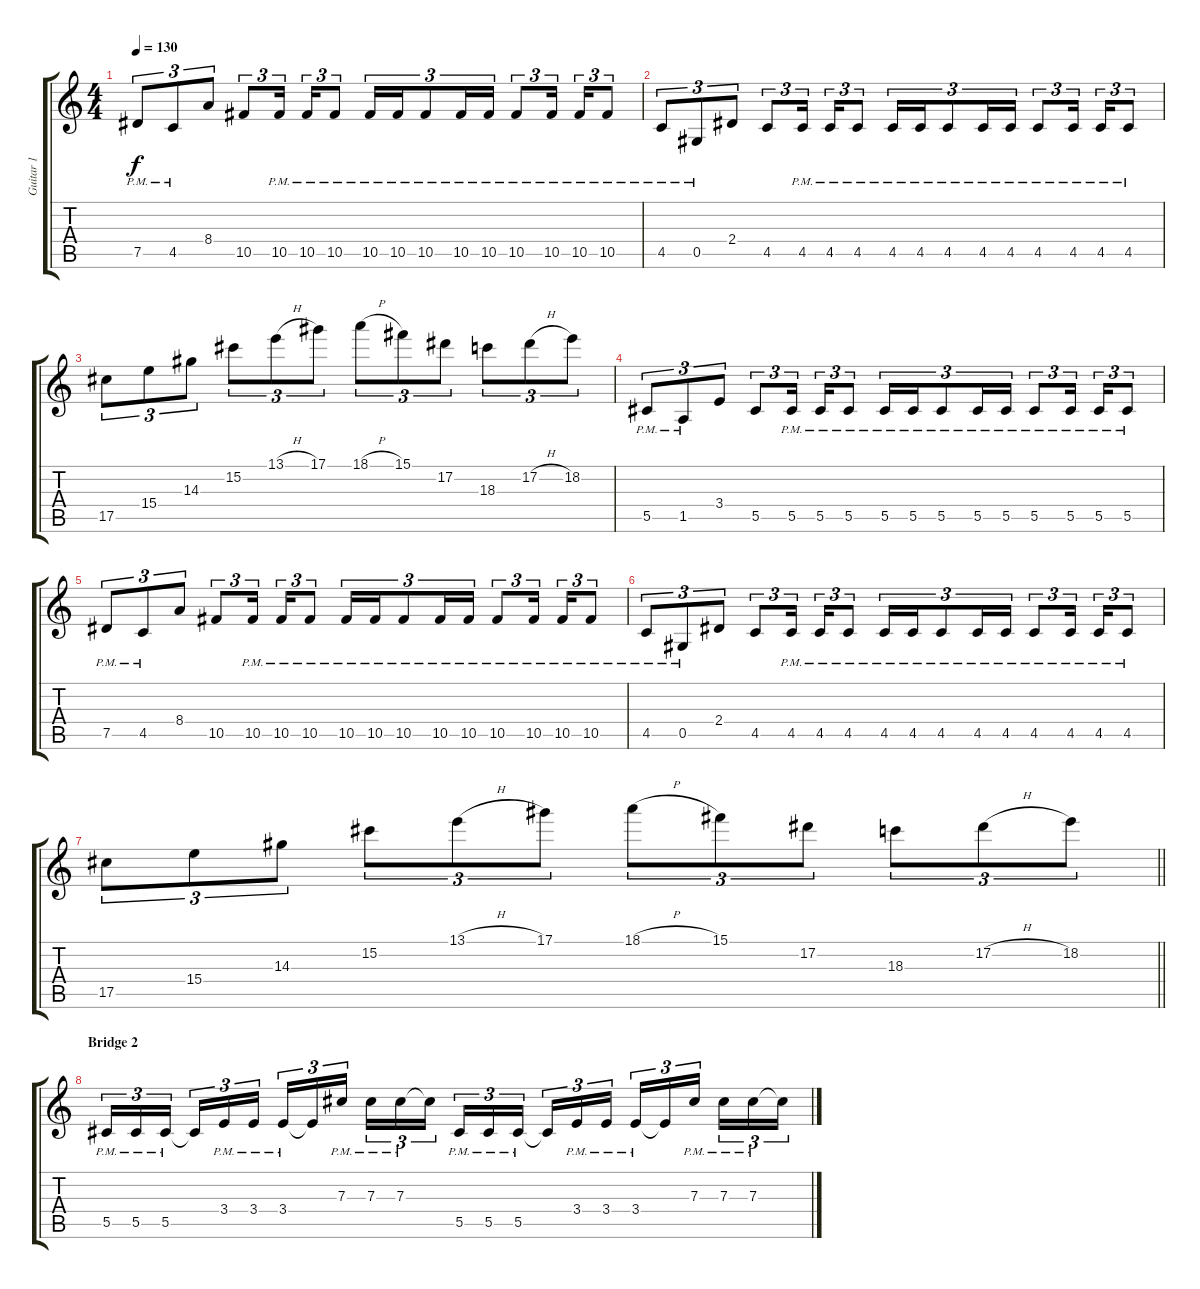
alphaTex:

\track ("Guitar 1" "Guitar 1") {instrument distortionguitar}
\staff {score tabs}
\tuning (Eb4 Bb3 Gb3 Db3 Ab2 Db2) {hide}
\ts (4 4)
\tempo 130
\clef g2
\ks c
7.5{pm}.8{tu (3 2) dy f} 4.5{pm}.8{tu (3 2)} 8.4.8{tu (3 2)} 10.5.8{tu (3 2)} 10.5{pm}.16{tu (3 2) beam splitsecondary} 10.5{pm}.16{tu (3 2)} 10.5{pm}.8{tu (3 2)} 10.5{pm}.16{tu (3 2)} 10.5{pm}.16{tu (3 2)} 10.5{pm}.8{tu (3 2)} 10.5{pm}.16{tu (3 2)} 10.5{pm}.16{tu (3 2)} 10.5{pm}.8{tu (3 2)} 10.5{pm}.16{tu (3 2) beam splitsecondary} 10.5{pm}.16{tu (3 2)} 10.5{pm}.8{tu (3 2)} |
4.5{pm}.8{tu (3 2)} 0.5{pm}.8{tu (3 2)} 2.4.8{tu (3 2)} 4.5.8{tu (3 2)} 4.5{pm}.16{tu (3 2) beam splitsecondary} 4.5{pm}.16{tu (3 2)} 4.5{pm}.8{tu (3 2)} 4.5{pm}.16{tu (3 2)} 4.5{pm}.16{tu (3 2)} 4.5{pm}.8{tu (3 2)} 4.5{pm}.16{tu (3 2)} 4.5{pm}.16{tu (3 2)} 4.5{pm}.8{tu (3 2)} 4.5{pm}.16{tu (3 2) beam splitsecondary} 4.5{pm}.16{tu (3 2)} 4.5{pm}.8{tu (3 2)} |
17.5.8{tu (3 2)} 15.4.8{tu (3 2)} 14.3.8{tu (3 2)} 15.2.8{tu (3 2)} 13.1{h}.8{tu (3 2)} 17.1.8{tu (3 2)} 18.1{h}.8{tu (3 2)} 15.1.8{tu (3 2)} 17.2.8{tu (3 2)} 18.3.8{tu (3 2)} 17.2{h}.8{tu (3 2)} 18.2.8{tu (3 2)} |
5.5{pm}.8{tu (3 2)} 1.5{pm}.8{tu (3 2)} 3.4.8{tu (3 2)} 5.5.8{tu (3 2)} 5.5{pm}.16{tu (3 2) beam splitsecondary} 5.5{pm}.16{tu (3 2)} 5.5{pm}.8{tu (3 2)} 5.5{pm}.16{tu (3 2)} 5.5{pm}.16{tu (3 2)} 5.5{pm}.8{tu (3 2)} 5.5{pm}.16{tu (3 2)} 5.5{pm}.16{tu (3 2)} 5.5{pm}.8{tu (3 2)} 5.5{pm}.16{tu (3 2) beam splitsecondary} 5.5{pm}.16{tu (3 2)} 5.5{pm}.8{tu (3 2)} |
7.5{pm}.8{tu (3 2)} 4.5{pm}.8{tu (3 2)} 8.4.8{tu (3 2)} 10.5.8{tu (3 2)} 10.5{pm}.16{tu (3 2) beam splitsecondary} 10.5{pm}.16{tu (3 2)} 10.5{pm}.8{tu (3 2)} 10.5{pm}.16{tu (3 2)} 10.5{pm}.16{tu (3 2)} 10.5{pm}.8{tu (3 2)} 10.5{pm}.16{tu (3 2)} 10.5{pm}.16{tu (3 2)} 10.5{pm}.8{tu (3 2)} 10.5{pm}.16{tu (3 2) beam splitsecondary} 10.5{pm}.16{tu (3 2)} 10.5{pm}.8{tu (3 2)} |
4.5{pm}.8{tu (3 2)} 0.5{pm}.8{tu (3 2)} 2.4.8{tu (3 2)} 4.5.8{tu (3 2)} 4.5{pm}.16{tu (3 2) beam splitsecondary} 4.5{pm}.16{tu (3 2)} 4.5{pm}.8{tu (3 2)} 4.5{pm}.16{tu (3 2)} 4.5{pm}.16{tu (3 2)} 4.5{pm}.8{tu (3 2)} 4.5{pm}.16{tu (3 2)} 4.5{pm}.16{tu (3 2)} 4.5{pm}.8{tu (3 2)} 4.5{pm}.16{tu (3 2) beam splitsecondary} 4.5{pm}.16{tu (3 2)} 4.5{pm}.8{tu (3 2)} |
\barLineRight lightlight
17.5.8{tu (3 2)} 15.4.8{tu (3 2)} 14.3.8{tu (3 2)} 15.2.8{tu (3 2)} 13.1{h}.8{tu (3 2)} 17.1.8{tu (3 2)} 18.1{h}.8{tu (3 2)} 15.1.8{tu (3 2)} 17.2.8{tu (3 2)} 18.3.8{tu (3 2)} 17.2{h}.8{tu (3 2)} 18.2.8{tu (3 2)} |
\section ("" "Bridge 2")
5.5{pm}.16{tu (3 2)} 5.5{pm}.16{tu (3 2)} 5.5{pm}.16{tu (3 2) beam splitsecondary} 5.5{t}.16{tu (3 2)} 3.4{pm}.16{tu (3 2)} 3.4{pm}.16{tu (3 2)} 3.4{pm}.16{tu (3 2)} 3.4{t}.16{tu (3 2)} 7.3{pm}.16{tu (3 2) beam splitsecondary} 7.3{pm}.16{tu (3 2)} 7.3{pm}.16{tu (3 2)} 7.3{t}.16{tu (3 2)} 5.5{pm}.16{tu (3 2)} 5.5{pm}.16{tu (3 2)} 5.5{pm}.16{tu (3 2) beam splitsecondary} 5.5{t}.16{tu (3 2)} 3.4{pm}.16{tu (3 2)} 3.4{pm}.16{tu (3 2)} 3.4{pm}.16{tu (3 2)} 3.4{t}.16{tu (3 2)} 7.3{pm}.16{tu (3 2) beam splitsecondary} 7.3{pm}.16{tu (3 2)} 7.3{pm}.16{tu (3 2)} 7.3{t}.16{tu (3 2)}
